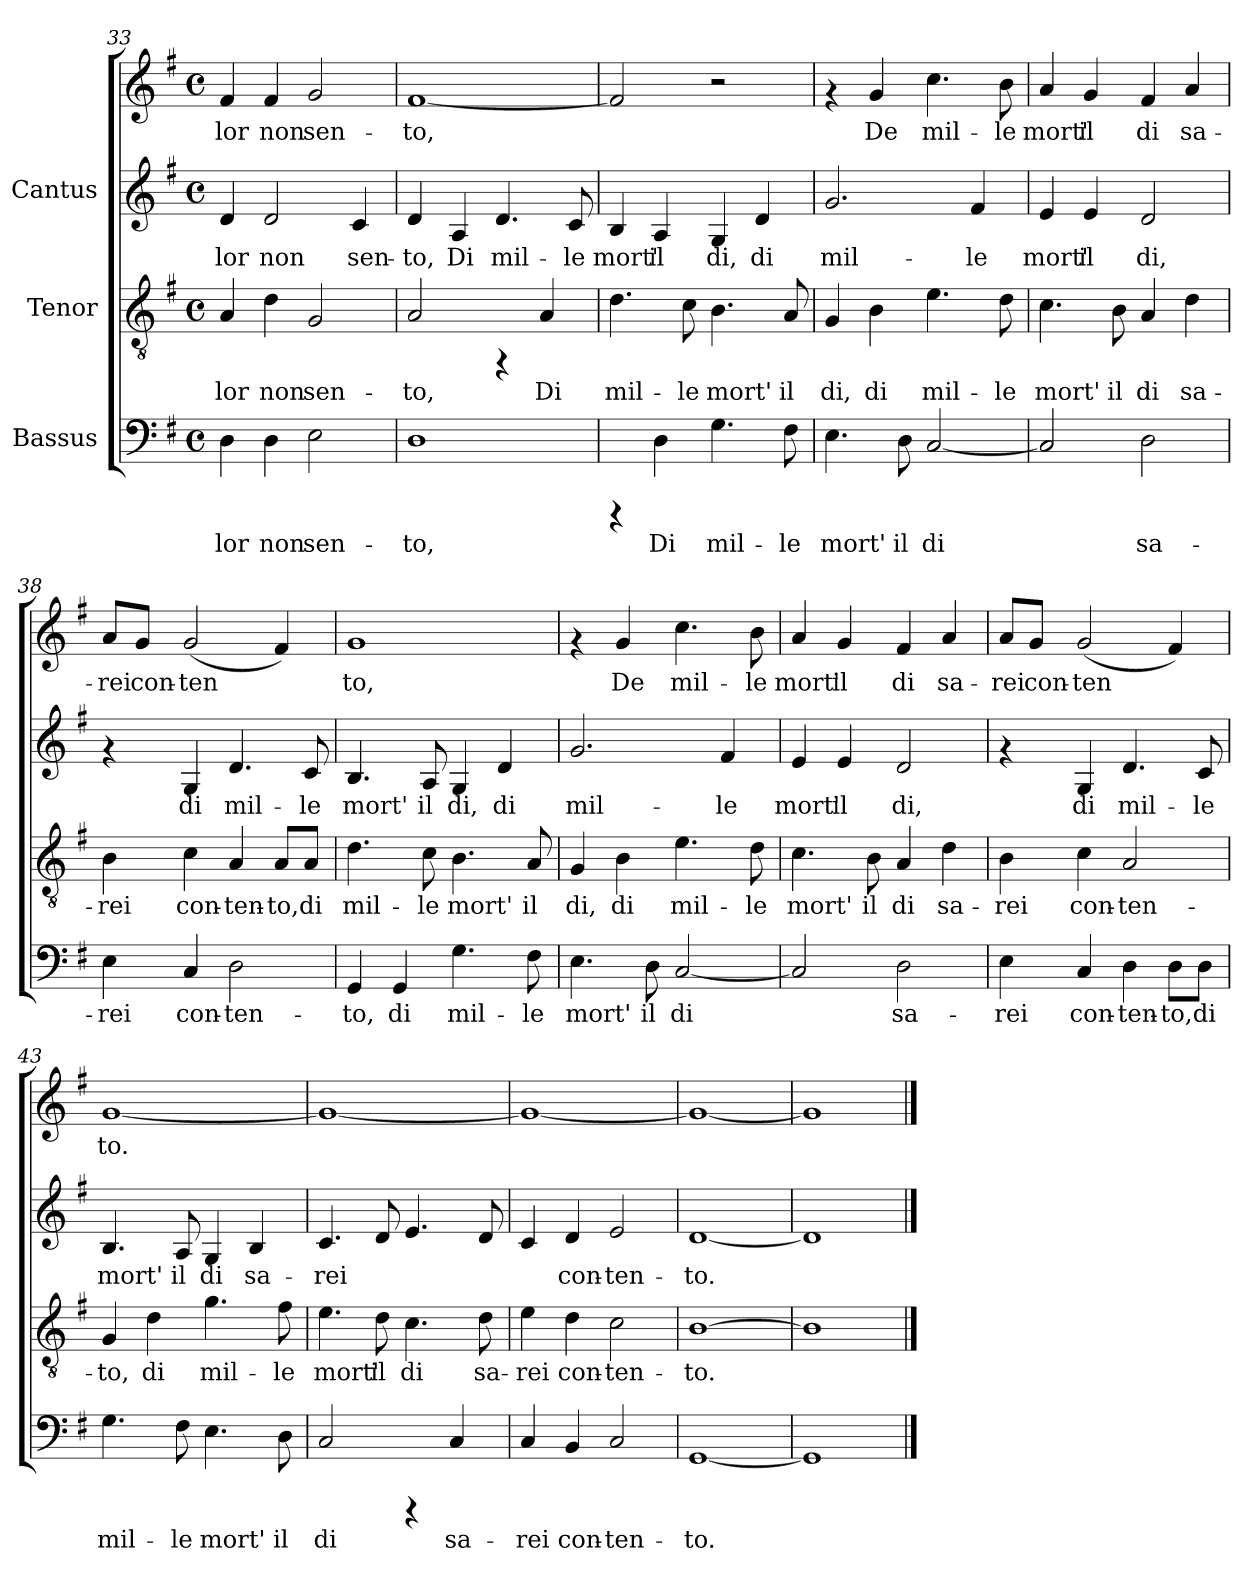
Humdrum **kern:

**kern	**text	**kern	**text	**kern	**text	**kern	**text
*part3	*part3	*part2	*part2	*part1	*part1	*part1	*part1
*staff4	*staff4	*staff3	*staff3	*staff2	*staff2	*staff1	*staff1
*I"Bassus	*	*I"Tenor	*	*I"Cantus	*	*	*
!!LO:PB:g=z
*clefF4	*	*clefGv2	*	*clefG2	*	*clefG2	*
*k[f#]	*	*k[f#]	*	*k[f#]	*	*k[f#]	*
*G:	*	*G:	*	*G:	*	*G:	*
*M4/4	*	*M4/4	*	*M4/4	*	*M4/4	*
*met(c)	*	*met(c)	*	*met(c)	*	*met(c)	*
=33	=33	=33	=33	=33	=33	=33	=33
!	!LO:LY:b:cj	!	!LO:LY:b:cj	!	!LO:LY:b:cj	!	!LO:LY:b:cj
4D\	-lor	4A/	-lor	4d/	-lor	4f#/	-lor
!	!LO:LY:b:cj	!	!LO:LY:b:cj	!	!LO:LY:b:cj	!	!LO:LY:b:cj
4D\	non	4d\	non	2d/	non	4f#/	non
!	!LO:LY:b:cj	!	!LO:LY:b:cj	!	!	!	!LO:LY:b:cj
2E\	sen-	2G/	sen-	.	.	2g/	sen-
!	!	!	!	!	!LO:LY:b:cj	!	!
.	.	.	.	4c/	sen-	.	.
=34	=34	=34	=34	=34	=34	=34	=34
!	!LO:LY:b:cj	!	!LO:LY:b:cj	!	!LO:LY:b:cj	!	!LO:LY:b:cj
1D	-to,	2A/	-to,	4d/	to,	[<1f#	-to,
!	!	!	!	!	!LO:LY:b:cj	!	!
.	.	.	.	4A/	Di	.	.
!	!	!	!	!	!LO:LY:b:cj	!	!
.	.	4rFF	.	4.d/	mil-	.	.
!	!	!	!LO:LY:b:cj	!	!	!	!
.	.	4A/	Di	.	.	.	.
!	!	!	!	!	!LO:LY:b:cj	!	!
.	.	.	.	8c/	-le	.	.
=35	=35	=35	=35	=35	=35	=35	=35
!	!	!	!LO:LY:b:cj	!	!LO:LY:b:cj	!	!
4rCCC	.	4.d\	mil-	4B/	mort'	2f#/]	.
!	!LO:LY:b:cj	!	!	!	!LO:LY:b:cj	!	!
4D\	Di	.	.	4A/	il	.	.
!	!	!	!LO:LY:b:cj	!	!	!	!
.	.	8c\	-le	.	.	.	.
!	!LO:LY:b:cj	!	!LO:LY:b:cj	!	!LO:LY:b:cj	!	!
4.G\	mil-	4.B\	mort'	4G/	di,	2r	.
!	!	!	!	!	!LO:LY:b:cj	!	!
.	.	.	.	4d/	di	.	.
!	!LO:LY:b:cj	!	!LO:LY:b:cj	!	!	!	!
8F#\	-le	8A/	il	.	.	.	.
=36	=36	=36	=36	=36	=36	=36	=36
!	!LO:LY:b:cj	!	!LO:LY:b:cj	!	!LO:LY:b:cj	!	!
4.E\	mort'	4G/	di,	2.g/	mil-	4rf	.
!	!	!	!LO:LY:b:cj	!	!	!	!LO:LY:b:cj
.	.	4B\	di	.	.	4g/	De
!	!LO:LY:b:cj	!	!	!	!	!	!
8D\	il	.	.	.	.	.	.
!	!LO:LY:b:cj	!	!LO:LY:b:cj	!	!	!	!LO:LY:b:cj
[<2C/	di	4.e\	mil-	.	.	4.cc\	mil-
!	!	!	!	!	!LO:LY:b:cj	!	!
.	.	.	.	4f#/	-le	.	.
!	!	!	!LO:LY:b:cj	!	!	!	!LO:LY:b:cj
.	.	8d\	-le	.	.	8b\	-le
=37	=37	=37	=37	=37	=37	=37	=37
!	!LO:LY:b:cj	!	!LO:LY:b:cj	!	!LO:LY:b:cj	!	!LO:LY:b:cj
2C/]	.	4.c\	mort'	4e/	-mort'	4a/	mort'
!	!	!	!	!	!LO:LY:b:cj	!	!LO:LY:b:cj
.	.	.	.	4e/	il	4g/	il
!	!	!	!LO:LY:b:cj	!	!	!	!
.	.	8B\	il	.	.	.	.
!	!LO:LY:b:cj	!	!LO:LY:b:cj	!	!LO:LY:b:cj	!	!LO:LY:b:cj
2D\	sa-	4A/	di	2d/	di,	4f#/	di
!	!	!	!LO:LY:b:cj	!	!	!	!LO:LY:b:cj
.	.	4d\	sa-	.	.	4a/	sa-
!!LO:LB:g=z
=38	=38	=38	=38	=38	=38	=38	=38
!	!LO:LY:b:cj	!	!LO:LY:b:cj	!	!	!	!LO:LY:b:cj
4E\	-rei	4B\	-rei	4rf	.	8a/L	rei
!	!	!	!	!	!	!	!LO:LY:b:cj
.	.	.	.	.	.	8g/J	con-
!	!LO:LY:b:cj	!	!LO:LY:b:cj	!	!LO:LY:b:cj	!	!LO:LY:b:cj
4C/	con-	4c\	con-	4G/	-di	(<2g/	-ten-
!	!LO:LY:b:cj	!	!LO:LY:b:cj	!	!LO:LY:b:cj	!	!
2D\	-ten-	4A/	-ten-	4.d/	mil-	.	.
!	!	!	!LO:LY:b:cj	!	!	!	!LO:LY:b:cj
.	.	8A/L	-to,	.	.	4f#/)	--
!	!	!	!LO:LY:b:cj	!	!LO:LY:b:cj	!	!
.	.	8A/J	di	8c/	-le	.	.
=39	=39	=39	=39	=39	=39	=39	=39
!	!LO:LY:b:cj	!	!LO:LY:b:cj	!	!LO:LY:b:cj	!	!LO:LY:b:cj
4GG/	-to,	4.d\	mil-	4.B/	mort'	1g	to,
!	!LO:LY:b:cj	!	!	!	!	!	!
4GG/	di	.	.	.	.	.	.
!	!	!	!LO:LY:b:cj	!	!LO:LY:b:cj	!	!
.	.	8c\	-le	8A/	il	.	.
!	!LO:LY:b:cj	!	!LO:LY:b:cj	!	!LO:LY:b:cj	!	!
4.G\	mil-	4.B\	mort'	4G/	di,	.	.
!	!	!	!	!	!LO:LY:b:cj	!	!
.	.	.	.	4d/	di	.	.
!	!LO:LY:b:cj	!	!LO:LY:b:cj	!	!	!	!
8F#\	-le	8A/	il	.	.	.	.
=40	=40	=40	=40	=40	=40	=40	=40
!	!LO:LY:b:cj	!	!LO:LY:b:cj	!	!LO:LY:b:cj	!	!
4.E\	mort'	4G/	di,	2.g/	mil-	4rf	.
!	!	!	!LO:LY:b:cj	!	!	!	!LO:LY:b:cj
.	.	4B\	di	.	.	4g/	De
!	!LO:LY:b:cj	!	!	!	!	!	!
8D\	il	.	.	.	.	.	.
!	!LO:LY:b:cj	!	!LO:LY:b:cj	!	!	!	!LO:LY:b:cj
[<2C/	di	4.e\	mil-	.	.	4.cc\	mil-
!	!	!	!	!	!LO:LY:b:cj	!	!
.	.	.	.	4f#/	-le	.	.
!	!	!	!LO:LY:b:cj	!	!	!	!LO:LY:b:cj
.	.	8d\	-le	.	.	8b\	-le
=41	=41	=41	=41	=41	=41	=41	=41
!	!LO:LY:b:cj	!	!LO:LY:b:cj	!	!LO:LY:b:cj	!	!LO:LY:b:cj
2C/]	.	4.c\	mort'	4e/	-mort'	4a/	mort'
!	!	!	!	!	!LO:LY:b:cj	!	!LO:LY:b:cj
.	.	.	.	4e/	il	4g/	il
!	!	!	!LO:LY:b:cj	!	!	!	!
.	.	8B\	il	.	.	.	.
!	!LO:LY:b:cj	!	!LO:LY:b:cj	!	!LO:LY:b:cj	!	!LO:LY:b:cj
2D\	sa-	4A/	di	2d/	di,	4f#/	di
!	!	!	!LO:LY:b:cj	!	!	!	!LO:LY:b:cj
.	.	4d\	sa-	.	.	4a/	sa-
!!LO:LB:g=z
=42	=42	=42	=42	=42	=42	=42	=42
!	!LO:LY:b:cj	!	!LO:LY:b:cj	!	!	!	!LO:LY:b:cj
4E\	-rei	4B\	-rei	4rf	.	8a/L	rei
!	!	!	!	!	!	!	!LO:LY:b:cj
.	.	.	.	.	.	8g/J	con-
!	!LO:LY:b:cj	!	!LO:LY:b:cj	!	!LO:LY:b:cj	!	!LO:LY:b:cj
4C/	con-	4c\	con-	4G/	-di	(<2g/	-ten-
!	!LO:LY:b:cj	!	!LO:LY:b:cj	!	!LO:LY:b:cj	!	!
4D\	-ten-	2A/	-ten-	4.d/	mil-	.	.
!	!LO:LY:b:cj	!	!	!	!	!	!LO:LY:b:cj
8D\L	-to,	.	.	.	.	4f#/)	--
!	!LO:LY:b:cj	!	!	!	!LO:LY:b:cj	!	!
8D\J	di	.	.	8c/	-le	.	.
=43	=43	=43	=43	=43	=43	=43	=43
!	!LO:LY:b:cj	!	!LO:LY:b:cj	!	!LO:LY:b:cj	!	!LO:LY:b:cj
4.G\	mil-	4G/	-to,	4.B/	mort'	[<1g	to.
!	!	!	!LO:LY:b:cj	!	!	!	!
.	.	4d\	di	.	.	.	.
!	!LO:LY:b:cj	!	!	!	!LO:LY:b:cj	!	!
8F#\	-le	.	.	8A/	il	.	.
!	!LO:LY:b:cj	!	!LO:LY:b:cj	!	!LO:LY:b:cj	!	!
4.E\	mort'	4.g\	mil-	4G/	di	.	.
!	!	!	!	!	!LO:LY:b:cj	!	!
.	.	.	.	4B/	sa-	.	.
!	!LO:LY:b:cj	!	!LO:LY:b:cj	!	!	!	!
8D\	il	8f#\	-le	.	.	.	.
=44	=44	=44	=44	=44	=44	=44	=44
!	!LO:LY:b:cj	!	!LO:LY:b:cj	!	!LO:LY:b:cj	!	!
2C/	di	4.e\	mort'	4.c/	-rei	1g_<	.
!	!	!	!LO:LY:b:cj	!	!LO:LY:b:cj	!	!
.	.	8d\	il	8d/	.	.	.
!	!	!	!LO:LY:b:cj	!	!LO:LY:b:cj	!	!
4rCCC	.	4.c\	di	4.e/	.	.	.
!	!LO:LY:b:cj	!	!	!	!	!	!
4C/	sa-	.	.	.	.	.	.
!	!	!	!LO:LY:b:cj	!	!LO:LY:b:cj	!	!
.	.	8d\	sa-	8d/	.	.	.
=45	=45	=45	=45	=45	=45	=45	=45
!	!LO:LY:b:cj	!	!LO:LY:b:cj	!	!LO:LY:b:cj	!	!
4C/	-rei	4e\	-rei	4c/	.	1g_<	.
!	!LO:LY:b:cj	!	!LO:LY:b:cj	!	!LO:LY:b:cj	!	!
4BB/	con-	4d\	con-	4d/	con-	.	.
!	!LO:LY:b:cj	!	!LO:LY:b:cj	!	!LO:LY:b:cj	!	!
2C/	-ten-	2c\	-ten-	2e/	-ten-	.	.
=46	=46	=46	=46	=46	=46	=46	=46
!	!LO:LY:b:cj	!	!LO:LY:b:cj	!	!LO:LY:b:cj	!	!
[<1GG	-to.	[>1B	-to.	[<1d	-to.	1g_<	.
!!LO:PB:g=z
=47	=47	=47	=47	=47	=47	=47	=47
1GG]	.	1B]	.	1d]	.	1g]	.
==	==	==	==	==	==	==	==
*-	*-	*-	*-	*-	*-	*-	*-
